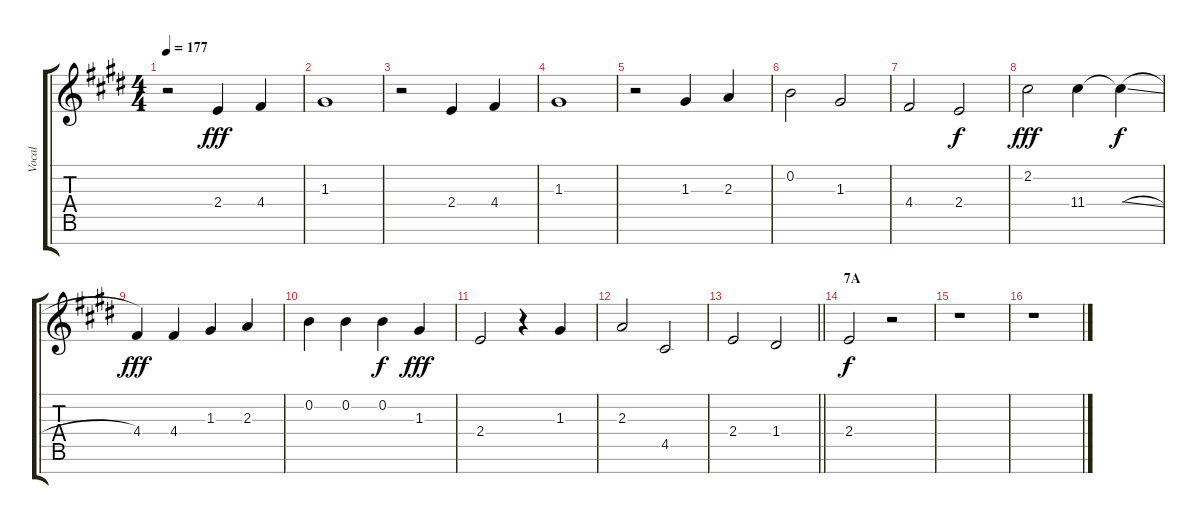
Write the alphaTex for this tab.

\track ("Vocal" "Vocal") {instrument voiceoohs}
\staff {score tabs}
\tuning (E5 B4 G4 D4 A3 E3 B2) {hide}
\ts (4 4)
\tempo 177
\clef g2
\ks e
r.2{dy fff} 2.4.4 4.4.4 |
1.3.1 |
r.2 2.4.4 4.4.4 |
1.3.1 |
r.2 1.3.4 2.3.4 |
0.2.2 1.3.2 |
4.4.2 2.4.2{dy f} |
2.2.2{dy fff} 11.4.4 11.4{sl t}.4{dy f} |
4.4.4{dy fff} 4.4.4 1.3.4 2.3.4 |
0.2.4 0.2.4 0.2.4{dy f} 1.3.4{dy fff} |
2.4.2 r.4 1.3.4 |
2.3.2 4.5.2 |
\barLineRight lightlight
2.4.2 1.4.2 |
\section ("" "7A")
2.4.2{dy f} r.2 |
r.1 |
r.1
